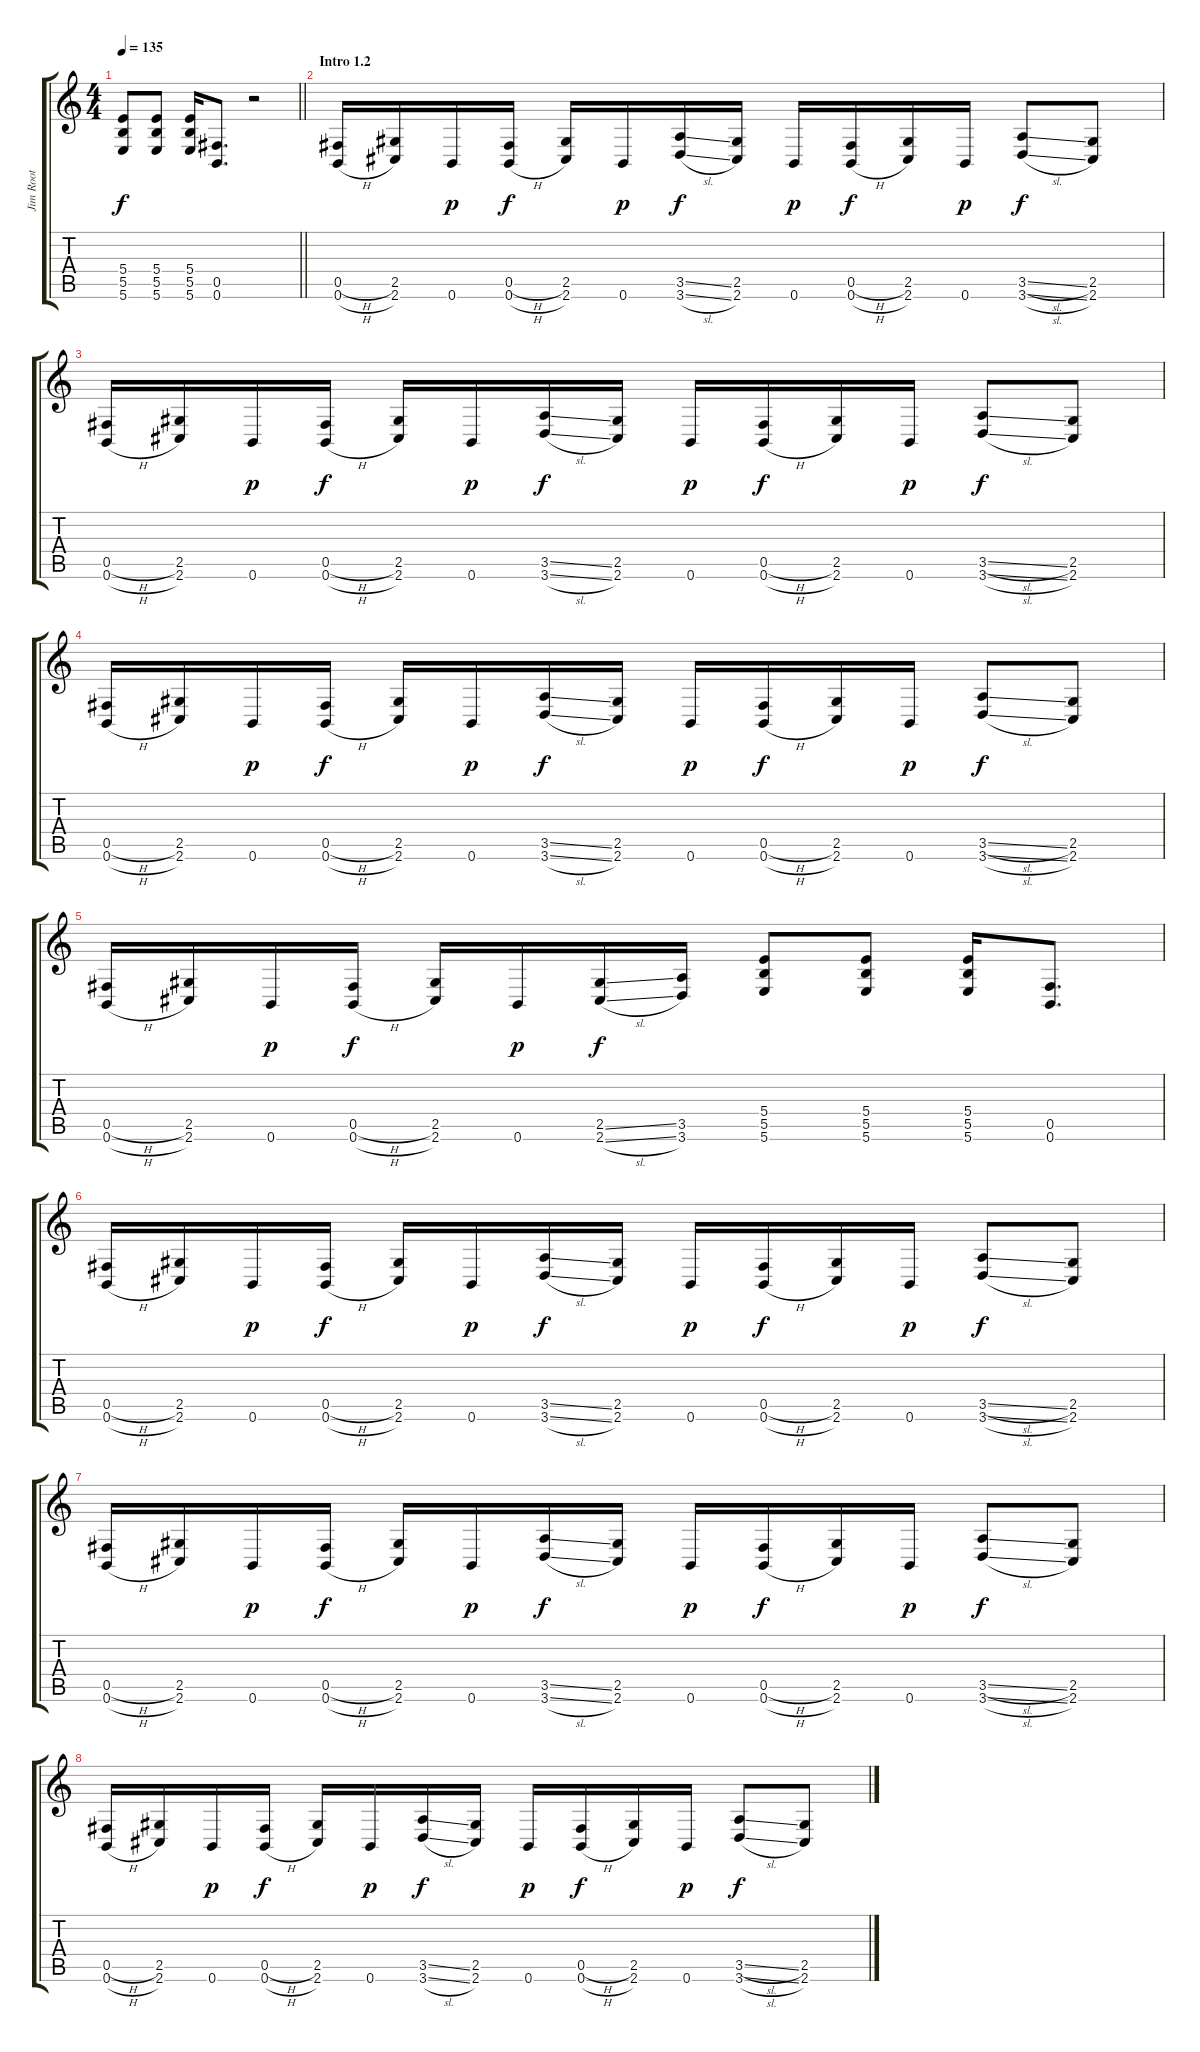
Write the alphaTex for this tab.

\track ("Jim Root" "Jim Root") {instrument distortionguitar}
\staff {score tabs}
\tuning (Db4 Ab3 E3 B2 Gb2 B1) {hide}
\ts (4 4)
\tempo 135
\clef g2
\barLineRight lightlight
\ks c
(5.4 5.5 5.6).8{dy f} (5.4 5.5 5.6).8 (5.4 5.5 5.6).16 (0.5 0.6).8{d} r.2 |
\section ("" "Intro 1.2")
(0.5{h} 0.6{h}).16 (2.5 2.6).16 0.6.16{dy p} (0.5{h} 0.6{h}).16{dy f} (2.5 2.6).16 0.6.16{dy p} (3.5{ss} 3.6{sl}).16{dy f} (2.5 2.6).16 0.6.16{dy p} (0.5{h} 0.6{h}).16{dy f} (2.5 2.6).16 0.6.16{dy p} (3.5{sl} 3.6{sl}).8{dy f} (2.5 2.6).8 |
(0.5{h} 0.6{h}).16 (2.5 2.6).16 0.6.16{dy p} (0.5{h} 0.6{h}).16{dy f} (2.5 2.6).16 0.6.16{dy p} (3.5{ss} 3.6{sl}).16{dy f} (2.5 2.6).16 0.6.16{dy p} (0.5{h} 0.6{h}).16{dy f} (2.5 2.6).16 0.6.16{dy p} (3.5{sl} 3.6{sl}).8{dy f} (2.5 2.6).8 |
(0.5{h} 0.6{h}).16 (2.5 2.6).16 0.6.16{dy p} (0.5{h} 0.6{h}).16{dy f} (2.5 2.6).16 0.6.16{dy p} (3.5{ss} 3.6{sl}).16{dy f} (2.5 2.6).16 0.6.16{dy p} (0.5{h} 0.6{h}).16{dy f} (2.5 2.6).16 0.6.16{dy p} (3.5{sl} 3.6{sl}).8{dy f} (2.5 2.6).8 |
(0.5{h} 0.6{h}).16 (2.5 2.6).16 0.6.16{dy p} (0.5{h} 0.6{h}).16{dy f} (2.5 2.6).16 0.6.16{dy p} (2.5{ss} 2.6{sl}).16{dy f} (3.5 3.6).16 (5.4 5.5 5.6).8 (5.4 5.5 5.6).8 (5.4 5.5 5.6).16 (0.5 0.6).8{d} |
(0.5{h} 0.6{h}).16 (2.5 2.6).16 0.6.16{dy p} (0.5{h} 0.6{h}).16{dy f} (2.5 2.6).16 0.6.16{dy p} (3.5{ss} 3.6{sl}).16{dy f} (2.5 2.6).16 0.6.16{dy p} (0.5{h} 0.6{h}).16{dy f} (2.5 2.6).16 0.6.16{dy p} (3.5{sl} 3.6{sl}).8{dy f} (2.5 2.6).8 |
(0.5{h} 0.6{h}).16 (2.5 2.6).16 0.6.16{dy p} (0.5{h} 0.6{h}).16{dy f} (2.5 2.6).16 0.6.16{dy p} (3.5{ss} 3.6{sl}).16{dy f} (2.5 2.6).16 0.6.16{dy p} (0.5{h} 0.6{h}).16{dy f} (2.5 2.6).16 0.6.16{dy p} (3.5{sl} 3.6{sl}).8{dy f} (2.5 2.6).8 |
(0.5{h} 0.6{h}).16 (2.5 2.6).16 0.6.16{dy p} (0.5{h} 0.6{h}).16{dy f} (2.5 2.6).16 0.6.16{dy p} (3.5{ss} 3.6{sl}).16{dy f} (2.5 2.6).16 0.6.16{dy p} (0.5{h} 0.6{h}).16{dy f} (2.5 2.6).16 0.6.16{dy p} (3.5{sl} 3.6{sl}).8{dy f} (2.5 2.6).8
